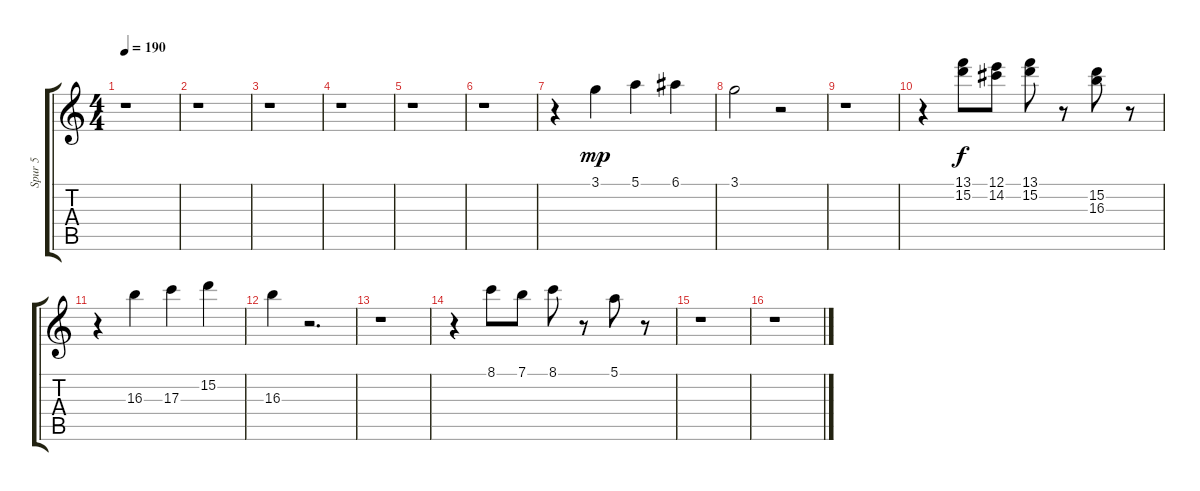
\track ("Spur 5" "Spur 5") {instrument electricguitarjazz}
\staff {score tabs}
\tuning (E4 B3 G3 D3 A2 E2) {hide}
\ts (4 4)
\tempo 190
\clef g2
\ks c
r.1{dy f} |
r.1 |
r.1 |
r.1 |
r.1 |
r.1 |
r.4 3.1.4{dy mp} 5.1.4 6.1.4 |
3.1.2 r.2 |
r.1 |
r.4 (13.1 15.2).8{dy f} (12.1 14.2).8 (13.1 15.2).8 r.8 (15.2 16.3).8 r.8 |
r.4 16.3.4 17.3.4 15.2.4 |
16.3.4 r.2{d} |
r.1 |
r.4 8.1.8 7.1.8 8.1.8 r.8 5.1.8 r.8 |
r.1 |
r.1
